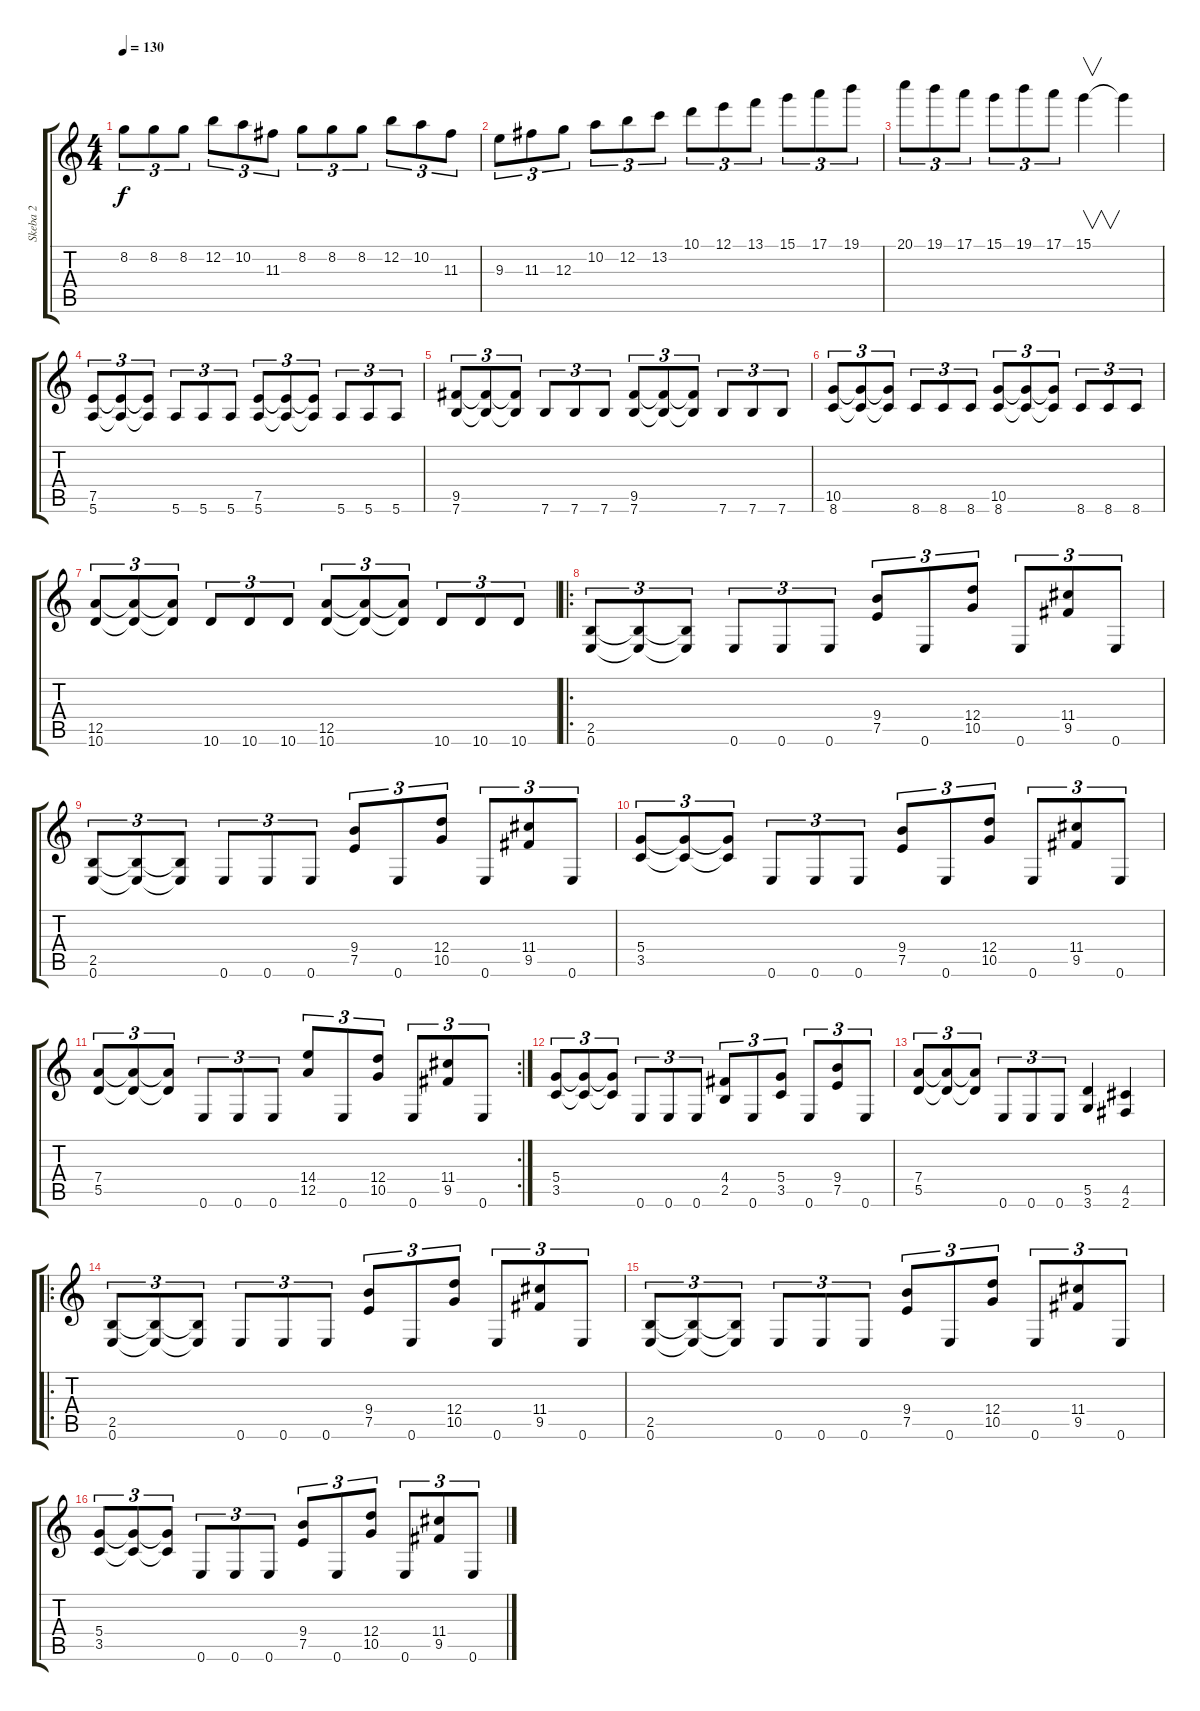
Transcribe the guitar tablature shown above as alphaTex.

\track ("Skeba 2" "Skeba 2") {instrument distortionguitar}
\staff {score tabs}
\tuning (E4 B3 G3 D3 A2 E2) {hide}
\ts (4 4)
\tempo 130
\clef g2
\ks c
8.2.8{tu (3 2) dy f} 8.2.8{tu (3 2)} 8.2.8{tu (3 2)} 12.2.8{tu (3 2)} 10.2.8{tu (3 2)} 11.3.8{tu (3 2)} 8.2.8{tu (3 2)} 8.2.8{tu (3 2)} 8.2.8{tu (3 2)} 12.2.8{tu (3 2)} 10.2.8{tu (3 2)} 11.3.8{tu (3 2)} |
9.3.8{tu (3 2)} 11.3.8{tu (3 2)} 12.3.8{tu (3 2)} 10.2.8{tu (3 2)} 12.2.8{tu (3 2)} 13.2.8{tu (3 2)} 10.1.8{tu (3 2)} 12.1.8{tu (3 2)} 13.1.8{tu (3 2)} 15.1.8{tu (3 2)} 17.1.8{tu (3 2)} 19.1.8{tu (3 2)} |
20.1.8{tu (3 2)} 19.1.8{tu (3 2)} 17.1.8{tu (3 2)} 15.1.8{tu (3 2)} 19.1.8{tu (3 2)} 17.1.8{tu (3 2)} 15.1.4{v} 15.1{t}.4 |
(7.5 5.6).8{tu (3 2)} (7.5{t} 5.6{t}).8{tu (3 2)} (7.5{t} 5.6{t}).8{tu (3 2)} 5.6.8{tu (3 2)} 5.6.8{tu (3 2)} 5.6.8{tu (3 2)} (7.5 5.6).8{tu (3 2)} (7.5{t} 5.6{t}).8{tu (3 2)} (7.5{t} 5.6{t}).8{tu (3 2)} 5.6.8{tu (3 2)} 5.6.8{tu (3 2)} 5.6.8{tu (3 2)} |
(9.5 7.6).8{tu (3 2)} (9.5{t} 7.6{t}).8{tu (3 2)} (9.5{t} 7.6{t}).8{tu (3 2)} 7.6.8{tu (3 2)} 7.6.8{tu (3 2)} 7.6.8{tu (3 2)} (9.5 7.6).8{tu (3 2)} (9.5{t} 7.6{t}).8{tu (3 2)} (9.5{t} 7.6{t}).8{tu (3 2)} 7.6.8{tu (3 2)} 7.6.8{tu (3 2)} 7.6.8{tu (3 2)} |
(10.5 8.6).8{tu (3 2)} (10.5{t} 8.6{t}).8{tu (3 2)} (10.5{t} 8.6{t}).8{tu (3 2)} 8.6.8{tu (3 2)} 8.6.8{tu (3 2)} 8.6.8{tu (3 2)} (10.5 8.6).8{tu (3 2)} (10.5{t} 8.6{t}).8{tu (3 2)} (10.5{t} 8.6{t}).8{tu (3 2)} 8.6.8{tu (3 2)} 8.6.8{tu (3 2)} 8.6.8{tu (3 2)} |
(12.5 10.6).8{tu (3 2)} (12.5{t} 10.6{t}).8{tu (3 2)} (12.5{t} 10.6{t}).8{tu (3 2)} 10.6.8{tu (3 2)} 10.6.8{tu (3 2)} 10.6.8{tu (3 2)} (12.5 10.6).8{tu (3 2)} (12.5{t} 10.6{t}).8{tu (3 2)} (12.5{t} 10.6{t}).8{tu (3 2)} 10.6.8{tu (3 2)} 10.6.8{tu (3 2)} 10.6.8{tu (3 2)} |
\ro
(2.5 0.6).8{tu (3 2)} (2.5{t} 0.6{t}).8{tu (3 2)} (2.5{t} 0.6{t}).8{tu (3 2)} 0.6.8{tu (3 2)} 0.6.8{tu (3 2)} 0.6.8{tu (3 2)} (9.4 7.5).8{tu (3 2)} 0.6.8{tu (3 2)} (12.4 10.5).8{tu (3 2)} 0.6.8{tu (3 2)} (11.4 9.5).8{tu (3 2)} 0.6.8{tu (3 2)} |
(2.5 0.6).8{tu (3 2)} (2.5{t} 0.6{t}).8{tu (3 2)} (2.5{t} 0.6{t}).8{tu (3 2)} 0.6.8{tu (3 2)} 0.6.8{tu (3 2)} 0.6.8{tu (3 2)} (9.4 7.5).8{tu (3 2)} 0.6.8{tu (3 2)} (12.4 10.5).8{tu (3 2)} 0.6.8{tu (3 2)} (11.4 9.5).8{tu (3 2)} 0.6.8{tu (3 2)} |
(5.4 3.5).8{tu (3 2)} (5.4{t} 3.5{t}).8{tu (3 2)} (5.4{t} 3.5{t}).8{tu (3 2)} 0.6.8{tu (3 2)} 0.6.8{tu (3 2)} 0.6.8{tu (3 2)} (9.4 7.5).8{tu (3 2)} 0.6.8{tu (3 2)} (12.4 10.5).8{tu (3 2)} 0.6.8{tu (3 2)} (11.4 9.5).8{tu (3 2)} 0.6.8{tu (3 2)} |
\rc 2
(7.4 5.5).8{tu (3 2)} (7.4{t} 5.5{t}).8{tu (3 2)} (7.4{t} 5.5{t}).8{tu (3 2)} 0.6.8{tu (3 2)} 0.6.8{tu (3 2)} 0.6.8{tu (3 2)} (14.4 12.5).8{tu (3 2)} 0.6.8{tu (3 2)} (12.4 10.5).8{tu (3 2)} 0.6.8{tu (3 2)} (11.4 9.5).8{tu (3 2)} 0.6.8{tu (3 2)} |
(5.4 3.5).8{tu (3 2)} (5.4{t} 3.5{t}).8{tu (3 2)} (5.4{t} 3.5{t}).8{tu (3 2)} 0.6.8{tu (3 2)} 0.6.8{tu (3 2)} 0.6.8{tu (3 2)} (4.4 2.5).8{tu (3 2)} 0.6.8{tu (3 2)} (5.4 3.5).8{tu (3 2)} 0.6.8{tu (3 2)} (9.4 7.5).8{tu (3 2)} 0.6.8{tu (3 2)} |
(7.4 5.5).8{tu (3 2)} (7.4{t} 5.5{t}).8{tu (3 2)} (7.4{t} 5.5{t}).8{tu (3 2)} 0.6.8{tu (3 2)} 0.6.8{tu (3 2)} 0.6.8{tu (3 2)} (5.5 3.6).4 (4.5 2.6).4 |
\ro
(2.5 0.6).8{tu (3 2)} (2.5{t} 0.6{t}).8{tu (3 2)} (2.5{t} 0.6{t}).8{tu (3 2)} 0.6.8{tu (3 2)} 0.6.8{tu (3 2)} 0.6.8{tu (3 2)} (9.4 7.5).8{tu (3 2)} 0.6.8{tu (3 2)} (12.4 10.5).8{tu (3 2)} 0.6.8{tu (3 2)} (11.4 9.5).8{tu (3 2)} 0.6.8{tu (3 2)} |
(2.5 0.6).8{tu (3 2)} (2.5{t} 0.6{t}).8{tu (3 2)} (2.5{t} 0.6{t}).8{tu (3 2)} 0.6.8{tu (3 2)} 0.6.8{tu (3 2)} 0.6.8{tu (3 2)} (9.4 7.5).8{tu (3 2)} 0.6.8{tu (3 2)} (12.4 10.5).8{tu (3 2)} 0.6.8{tu (3 2)} (11.4 9.5).8{tu (3 2)} 0.6.8{tu (3 2)} |
(5.4 3.5).8{tu (3 2)} (5.4{t} 3.5{t}).8{tu (3 2)} (5.4{t} 3.5{t}).8{tu (3 2)} 0.6.8{tu (3 2)} 0.6.8{tu (3 2)} 0.6.8{tu (3 2)} (9.4 7.5).8{tu (3 2)} 0.6.8{tu (3 2)} (12.4 10.5).8{tu (3 2)} 0.6.8{tu (3 2)} (11.4 9.5).8{tu (3 2)} 0.6.8{tu (3 2)}
